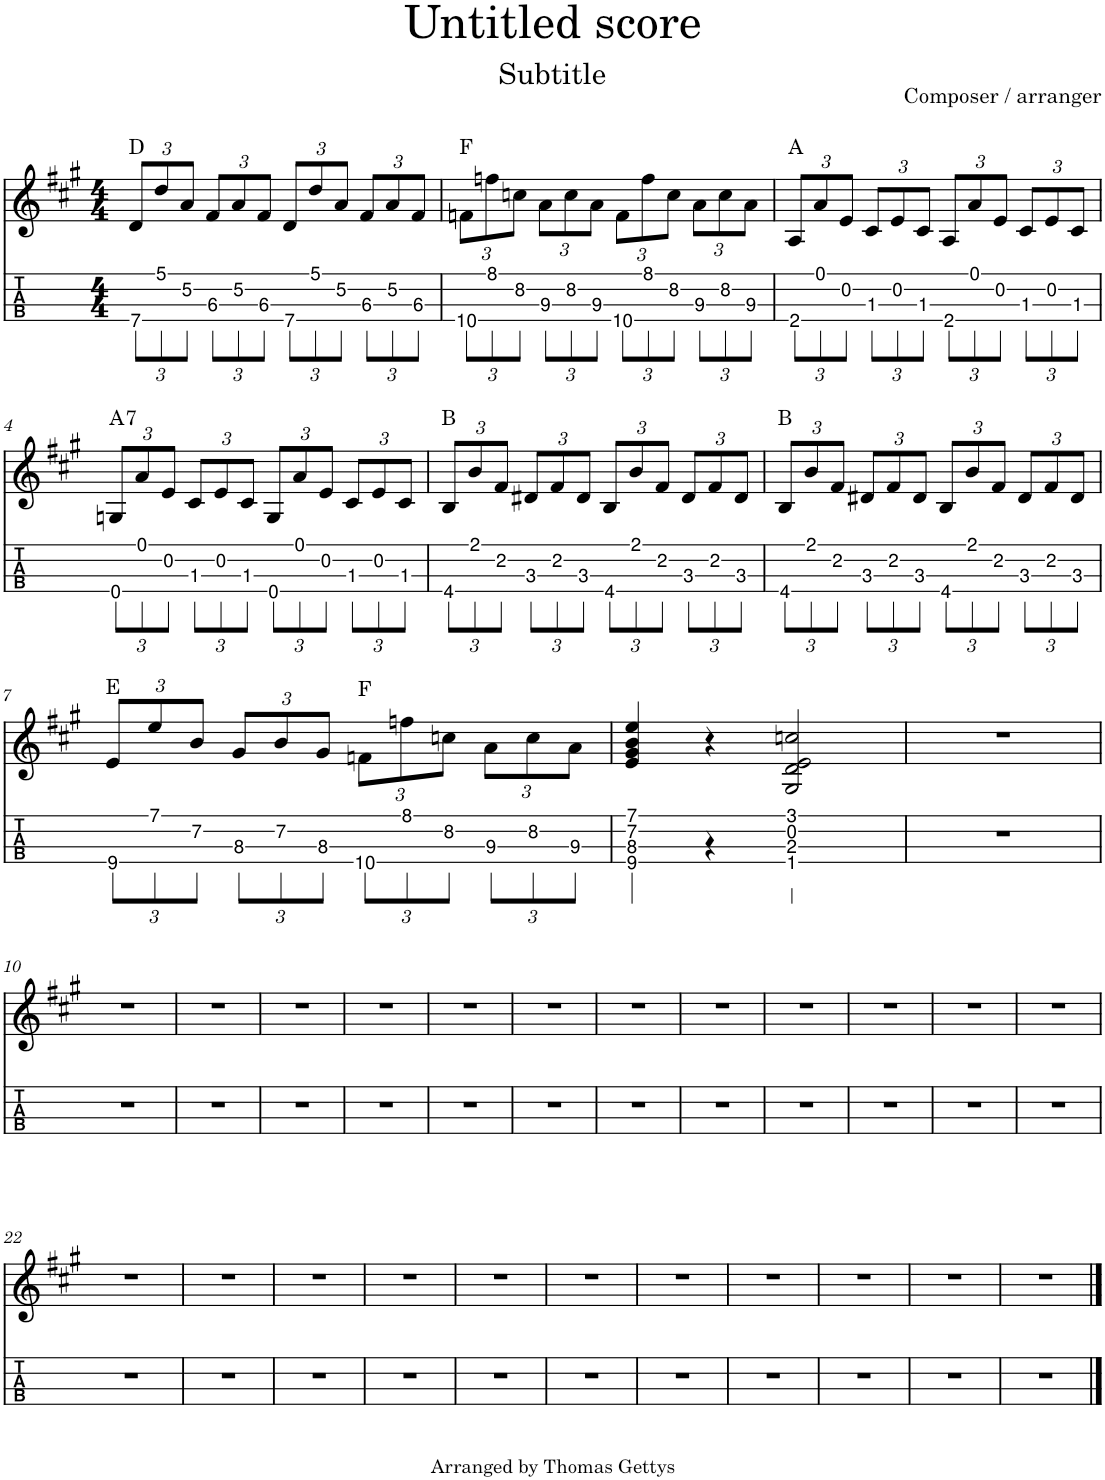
**kern	**kern	**harte
*part1	*part1	*part1
*staff2	*staff1	*
*I"Ukulele	*	*
*I'Uk.	*	*
*stria4	*	*
*	*clefG2	*
*k[f#c#g#]	*k[f#c#g#]	*
*M4/4	*M4/4	*
*Xbrackettup	*Xbrackettup	*
=1	=1	=1
12d\L	12d/L	D:maj
12dd\	12dd/	.
12a\J	12a/J	.
12f#\L	12f#/L	.
12a\	12a/	.
12f#\J	12f#/J	.
12d\L	12d/L	.
12dd\	12dd/	.
12a\J	12a/J	.
12f#\L	12f#/L	.
12a\	12a/	.
12f#\J	12f#/J	.
=2	=2	=2
12f\L	12fn\L	F:maj
12ff\	12ffn\	.
12cc\J	12ccn\J	.
12a\L	12a\L	.
12cc\	12cc\	.
12a\J	12a\J	.
12f\L	12f\L	.
12ff\	12ff\	.
12cc\J	12cc\J	.
12a\L	12a\L	.
12cc\	12cc\	.
12a\J	12a\J	.
=3	=3	=3
12A\L	12A/L	A:maj
12a\	12a/	.
12e\J	12e/J	.
12c#\L	12c#/L	.
12e\	12e/	.
12c#\J	12c#/J	.
12A\L	12A/L	.
12a\	12a/	.
12e\J	12e/J	.
12c#\L	12c#/L	.
12e\	12e/	.
12c#\J	12c#/J	.
!!LO:LB:g=z
=4	=4	=4
!	!	!LO:H:kt=7
12G\L	12Gn/L	A:7
12a\	12a/	.
12e\J	12e/J	.
12c#\L	12c#/L	.
12e\	12e/	.
12c#\J	12c#/J	.
12G\L	12G/L	.
12a\	12a/	.
12e\J	12e/J	.
12c#\L	12c#/L	.
12e\	12e/	.
12c#\J	12c#/J	.
=5	=5	=5
12B\L	12B/L	B:maj
12b\	12b/	.
12f#\J	12f#/J	.
12d#\L	12d#X/L	.
12f#\	12f#/	.
12d#\J	12d#/J	.
12B\L	12B/L	.
12b\	12b/	.
12f#\J	12f#/J	.
12d#\L	12d#/L	.
12f#\	12f#/	.
12d#\J	12d#/J	.
=6	=6	=6
12B\L	12B/L	B:maj
12b\	12b/	.
12f#\J	12f#/J	.
12d#X\L	12d#X/L	.
12f#\	12f#/	.
12d#\J	12d#/J	.
12B\L	12B/L	.
12b\	12b/	.
12f#\J	12f#/J	.
12d#\L	12d#/L	.
12f#\	12f#/	.
12d#\J	12d#/J	.
!!LO:LB:g=z
=7	=7	=7
12e\L	12e/L	E:maj
12ee\	12ee/	.
12b\J	12b/J	.
12g#\L	12g#/L	.
12b\	12b/	.
12g#\J	12g#/J	.
12f\L	12fn\L	F:maj
12ff\	12ffn\	.
12cc\J	12ccn\J	.
12a\L	12a\L	.
12cc\	12cc\	.
12a\J	12a\J	.
=8	=8	=8
4e\ 4g#\ 4b\ 4ee\	4e/ 4g#/ 4b/ 4ee/	.
4r	4r	.
2G#\ 2d\ 2e\ 2cc\	2G#/ 2d/ 2e/ 2ccn/	.
=9	=9	=9
1r	1r	.
!!LO:LB:g=z
=10	=10	=10
1r	1r	.
=11	=11	=11
1r	1r	.
=12	=12	=12
1r	1r	.
=13	=13	=13
1r	1r	.
=14	=14	=14
1r	1r	.
=15	=15	=15
1r	1r	.
=16	=16	=16
1r	1r	.
=17	=17	=17
1r	1r	.
=18	=18	=18
1r	1r	.
=19	=19	=19
1r	1r	.
=20	=20	=20
1r	1r	.
=21	=21	=21
1r	1r	.
!!LO:LB:g=z
=22	=22	=22
1r	1r	.
=23	=23	=23
1r	1r	.
=24	=24	=24
1r	1r	.
=25	=25	=25
1r	1r	.
=26	=26	=26
1r	1r	.
=27	=27	=27
1r	1r	.
=28	=28	=28
1r	1r	.
=29	=29	=29
1r	1r	.
=30	=30	=30
1r	1r	.
=31	=31	=31
1r	1r	.
=32	=32	=32
1r	1r	.
==	==	==
*-	*-	*-
